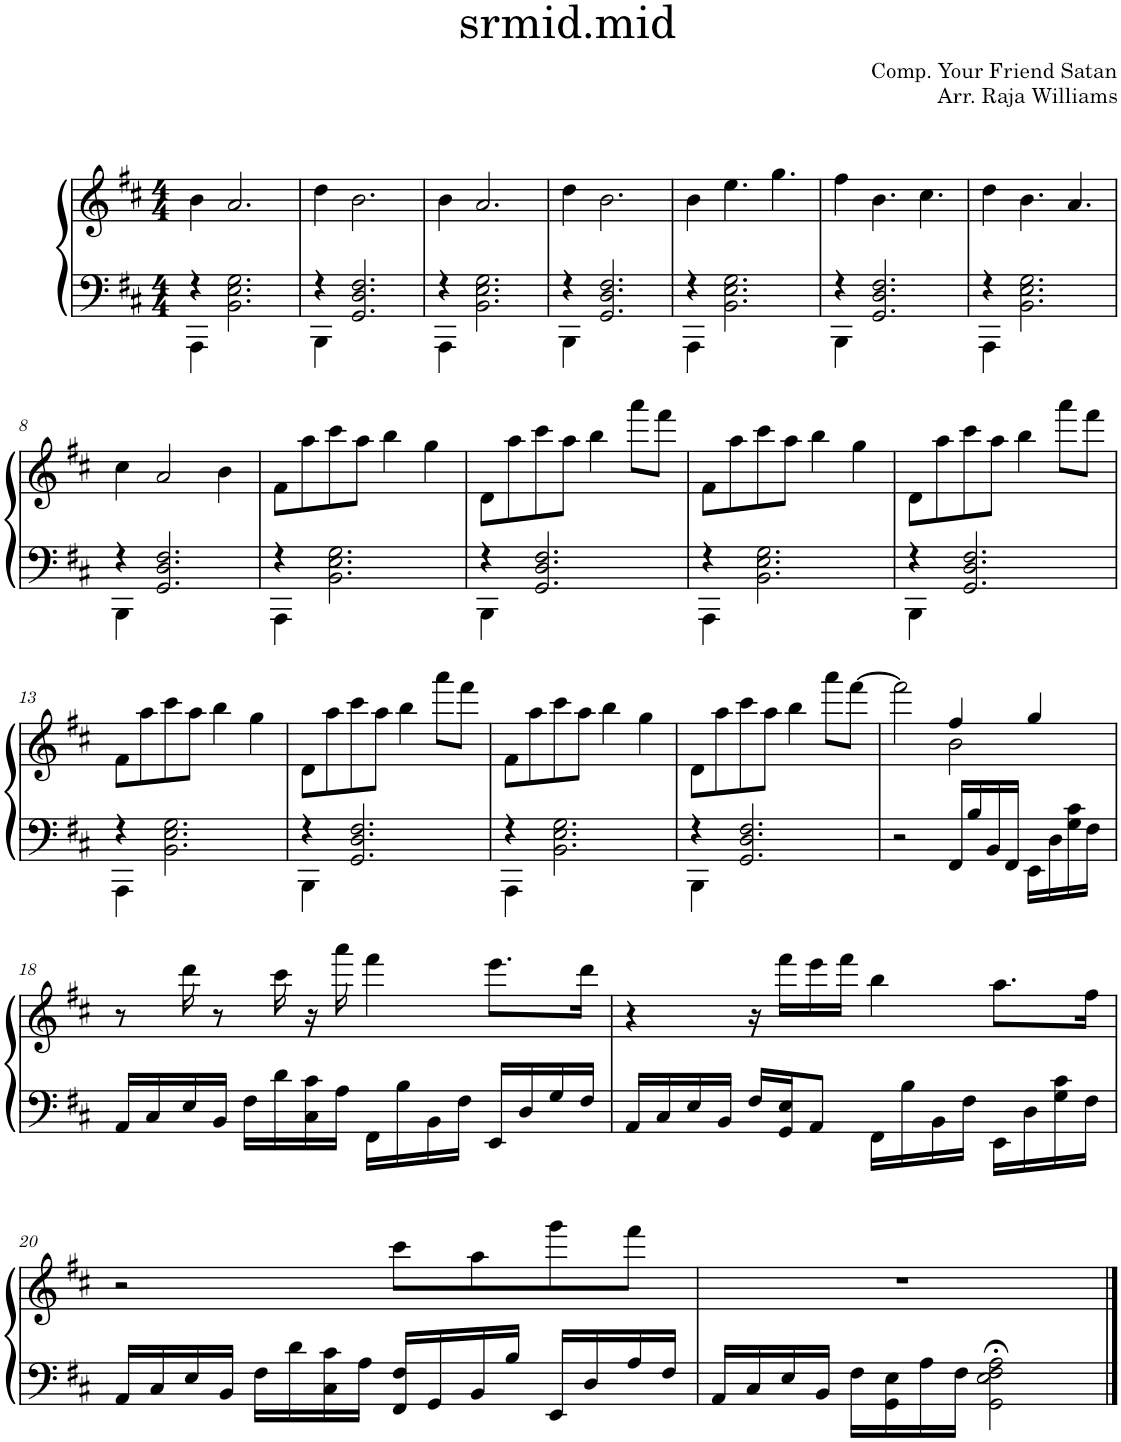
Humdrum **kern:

**kern	**kern
*part1	*part1
*staff2	*staff1
*I"Piano	*
*I'Pno.	*
*clefF4	*clefG2
*k[f#c#]	*k[f#c#]
*M4/4	*M4/4
=1	=1
*^	*
4r	4AAA\	4b\
2.BB\ 2.E\ 2.G\	4ryy	2.a/
.	2ryy	.
=2	=2	=2
4r	4BBB\	4dd\
2.GG/ 2.D/ 2.F#/	4ryy	2.b\
.	2ryy	.
=3	=3	=3
4r	4AAA\	4b\
2.BB\ 2.E\ 2.G\	4ryy	2.a/
.	2ryy	.
=4	=4	=4
4r	4BBB\	4dd\
2.GG/ 2.D/ 2.F#/	4ryy	2.b\
.	2ryy	.
=5	=5	=5
4r	4AAA\	4b\
2.BB\ 2.E\ 2.G\	4ryy	4.ee\
.	2ryy	.
.	.	4.gg\
=6	=6	=6
4r	4BBB\	4ff#\
2.GG/ 2.D/ 2.F#/	4ryy	4.b\
.	2ryy	.
.	.	4.cc#\
=7	=7	=7
4r	4AAA\	4dd\
2.BB\ 2.E\ 2.G\	4ryy	4.b\
.	2ryy	.
.	.	4.a/
!!LO:LB:g=z
=8	=8	=8
4r	4BBB\	4cc#\
2.GG/ 2.D/ 2.F#/	4ryy	2a/
.	2ryy	.
.	.	4b\
=9	=9	=9
4r	4AAA\	8f#\L
.	.	8aa\
2.BB\ 2.E\ 2.G\	4ryy	8ccc#\
.	.	8aa\J
.	2ryy	4bb\
.	.	4gg\
=10	=10	=10
4r	4BBB\	8d\L
.	.	8aa\
2.GG/ 2.D/ 2.F#/	4ryy	8ccc#\
.	.	8aa\J
.	2ryy	4bb\
.	.	8aaa\L
.	.	8fff#\J
=11	=11	=11
4r	4AAA\	8f#\L
.	.	8aa\
2.BB\ 2.E\ 2.G\	4ryy	8ccc#\
.	.	8aa\J
.	2ryy	4bb\
.	.	4gg\
=12	=12	=12
4r	4BBB\	8d\L
.	.	8aa\
2.GG/ 2.D/ 2.F#/	4ryy	8ccc#\
.	.	8aa\J
.	2ryy	4bb\
.	.	8aaa\L
.	.	8fff#\J
!!LO:LB:g=z
=13	=13	=13
4r	4AAA\	8f#\L
.	.	8aa\
2.BB\ 2.E\ 2.G\	4ryy	8ccc#\
.	.	8aa\J
.	2ryy	4bb\
.	.	4gg\
=14	=14	=14
4r	4BBB\	8d\L
.	.	8aa\
2.GG/ 2.D/ 2.F#/	4ryy	8ccc#\
.	.	8aa\J
.	2ryy	4bb\
.	.	8aaa\L
.	.	8fff#\J
=15	=15	=15
4r	4AAA\	8f#\L
.	.	8aa\
2.BB\ 2.E\ 2.G\	4ryy	8ccc#\
.	.	8aa\J
.	2ryy	4bb\
.	.	4gg\
=16	=16	=16
4r	4BBB\	8d\L
.	.	8aa\
2.GG/ 2.D/ 2.F#/	4ryy	8ccc#\
.	.	8aa\J
.	2ryy	4bb\
.	.	8aaa\L
.	.	[8fff#\J
*v	*v	*
=17	=17
*	*^
2r	2fff#\]	2ryy
16FF#/LL	4ff#/	2b\
16B/	.	.
16BB/	.	.
16FF#/JJ	.	.
16EE\LL	4gg/	.
16D\	.	.
16G\ 16c#\	.	.
16F#\JJ	.	.
*	*v	*v
!!LO:LB:g=z
=18	=18
16AA/LL	8r
16C#/	.
16E/	16ddd\
16BB/JJ	8r
16F#\LL	.
16d\	16ccc#\
16C#\ 16c#\	16r
16A\JJ	16aaa\
16FF#\LL	4fff#\
16B\	.
16BB\	.
16F#\JJ	.
16EE/LL	8.eee\L
16D/	.
16G/	.
16F#/JJ	16ddd\Jk
=19	=19
16AA/LL	4r
16C#/	.
16E/	.
16BB/JJ	.
16F#/LL	16r
16GG/ 16E/J	16fff#\LL
8AA/J	16eee\
.	16fff#\JJ
16FF#\LL	4bb\
16B\	.
16BB\	.
16F#\JJ	.
16EE\LL	8.aa\L
16D\	.
16G\ 16c#\	.
16F#\JJ	16ff#\Jk
!!LO:LB:g=z
=20	=20
16AA/LL	2r
16C#/	.
16E/	.
16BB/JJ	.
16F#\LL	.
16d\	.
16C#\ 16c#\	.
16A\JJ	.
16FF#/ 16F#/LL	8ccc#\L
16GG/	.
16BB/	8aa\
16B/JJ	.
16EE/LL	8ggg\
16D/	.
16A/	8fff#\J
16F#/JJ	.
=21	=21
16AA/LL	1r
16C#/	.
16E/	.
16BB/JJ	.
16F#\LL	.
16GG\ 16E\	.
16A\	.
16F#\JJ	.
2GG\;< 2E\;< 2F#\;< 2A\;<	.
==	==
*-	*-
